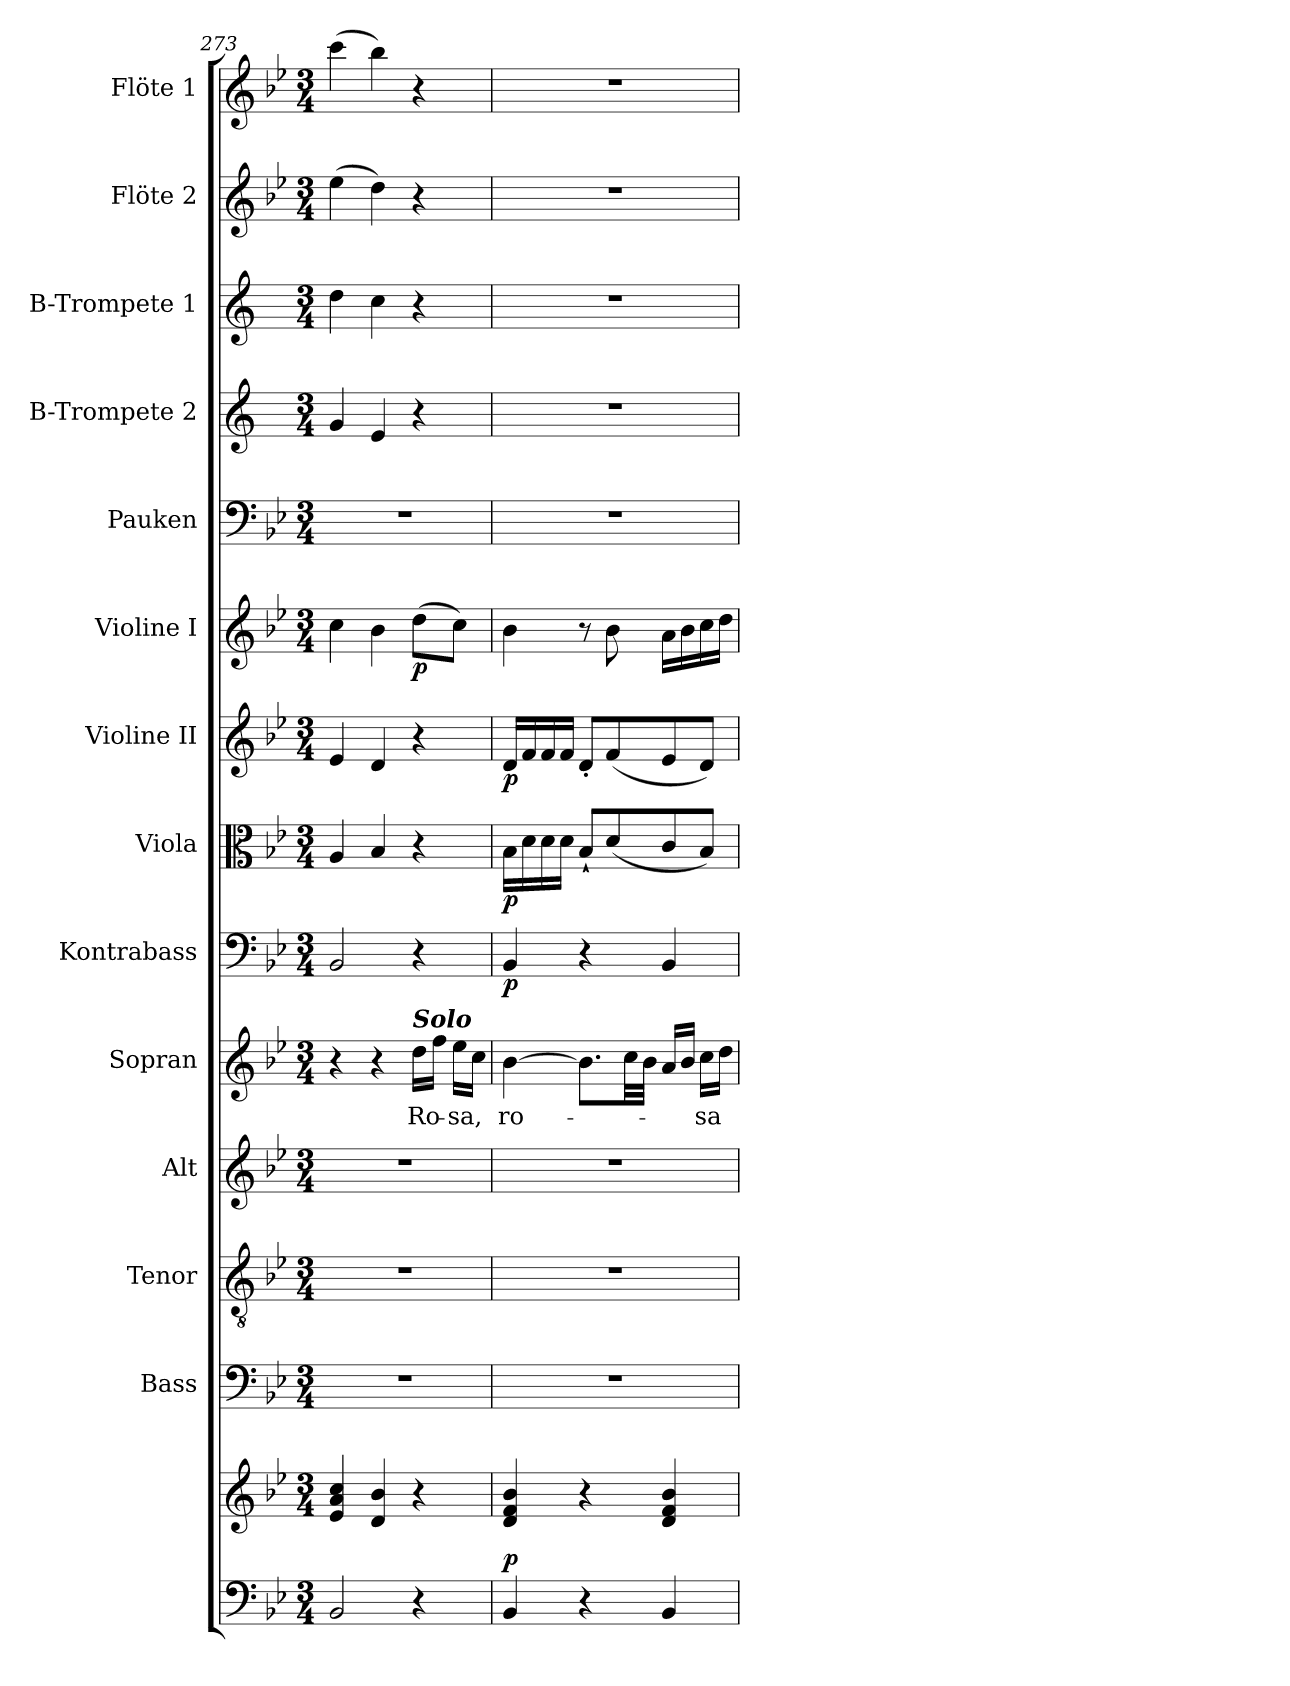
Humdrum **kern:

**kern	**kern	**dynam	**kern	**kern	**kern	**kern	**text	**kern	**dynam	**kern	**dynam	**kern	**dynam	**kern	**dynam	**kern	**kern	**kern	**kern	**kern
*part14	*part14	*part14	*part13	*part12	*part11	*part10	*part10	*part9	*part9	*part8	*part8	*part7	*part7	*part6	*part6	*part5	*part4	*part3	*part2	*part1
*staff15	*staff14	*staff14/15	*staff13	*staff12	*staff11	*staff10	*staff10	*staff9	*staff9	*staff8	*staff8	*staff7	*staff7	*staff6	*staff6	*staff5	*staff4	*staff3	*staff2	*staff1
*	*	*	*I"Bass	*I"Tenor	*I"Alt	*I"Sopran	*	*I"Kontrabass	*	*I"Viola	*	*I"Violine II	*	*I"Violine I	*	*I"Pauken	*I"B-Trompete 2	*I"B-Trompete 1	*I"Flöte 2	*I"Flöte 1
*	*	*	*I'B.	*I'T.	*I'A.	*I'S.	*	*I'Kb.	*	*I'Vla.	*	*I'Vl. II	*	*I'Vl. I	*	*I'Pk.	*I'B Trp. 2	*I'B Trp. 1	*I'Fl. 2	*I'Fl. 1
*clefF4	*clefG2	*	*clefF4	*clefGv2	*clefG2	*clefG2	*	*clefF4	*	*clefC3	*	*clefG2	*	*clefG2	*	*clefF4	*clefG2	*clefG2	*clefG2	*clefG2
*	*	*	*	*	*	*	*	*ITrd7c12	*	*	*	*	*	*	*	*	*ITrd1c2	*ITrd1c2	*	*
*k[b-e-]	*k[b-e-]	*	*k[b-e-]	*k[b-e-]	*k[b-e-]	*k[b-e-]	*	*k[b-e-]	*	*k[b-e-]	*	*k[b-e-]	*	*k[b-e-]	*	*k[b-e-]	*k[b-e-]	*k[b-e-]	*k[b-e-]	*k[b-e-]
*B-:	*B-:	*	*B-:	*B-:	*B-:	*B-:	*	*B-:	*	*B-:	*	*B-:	*	*B-:	*	*B-:	*B-:	*B-:	*B-:	*B-:
*M3/4	*M3/4	*	*M3/4	*M3/4	*M3/4	*M3/4	*	*M3/4	*	*M3/4	*	*M3/4	*	*M3/4	*	*M3/4	*M3/4	*M3/4	*M3/4	*M3/4
=273	=273	=273	=273	=273	=273	=273	=273	=273	=273	=273	=273	=273	=273	=273	=273	=273	=273	=273	=273	=273
2BB-/	4e-/ 4a/ 4cc/	.	2.r	2.r	2.r	4r	.	2BBB-/	.	4A/	.	4e-/	.	4cc\	.	2.r	4f/	4cc\	(>4ee-\	(>4ccc\
.	4d/ 4b-/	.	.	.	.	4r	.	.	.	4B-/	.	4d/	.	4b-\	.	.	4d/	4b-\	4dd\)	4bb-\)
!	!	!	!	!	!	!LO:TX:a:Bi:t=Solo	!	!	!	!	!	!	!	!	!	!	!	!	!	!
!	!	!	!	!	!	!	!LO:LY:b	!	!	!	!	!	!	!	!LO:DY:b	!	!	!	!	!
4r	4r	.	.	.	.	16dd\LL	Ro-	4r	.	4r	.	4r	.	(>8dd\L	p	.	4r	4r	4r	4r
.	.	.	.	.	.	16ff\JJ	.	.	.	.	.	.	.	.	.	.	.	.	.	.
!	!	!	!	!	!	!	!LO:LY:b	!	!	!	!	!	!	!	!	!	!	!	!	!
.	.	.	.	.	.	16ee-\LL	-sa,	.	.	.	.	.	.	8cc\J)	.	.	.	.	.	.
.	.	.	.	.	.	16cc\JJ	.	.	.	.	.	.	.	.	.	.	.	.	.	.
=274	=274	=274	=274	=274	=274	=274	=274	=274	=274	=274	=274	=274	=274	=274	=274	=274	=274	=274	=274	=274
!	!	!LO:DY:a=2	!	!	!	!	!LO:LY:b	!	!LO:DY:b	!	!LO:DY:b	!	!LO:DY:b	!	!	!	!	!	!	!
4BB-/	4d/ 4f/ 4b-/	p	2.r	2.r	2.r	[4b-\	ro-	4BBB-/	p	16B-\LL	p	16d/LL	p	4b-\	.	2.r	2.r	2.r	2.r	2.r
.	.	.	.	.	.	.	.	.	.	16d\	.	16f/	.	.	.	.	.	.	.	.
.	.	.	.	.	.	.	.	.	.	16d\	.	16f/	.	.	.	.	.	.	.	.
.	.	.	.	.	.	.	.	.	.	16d\JJ	.	16f/JJ	.	.	.	.	.	.	.	.
4r	4r	.	.	.	.	8.b-\L]	.	4r	.	8B-`</L	.	8d'</L	.	8r	.	.	.	.	.	.
.	.	.	.	.	.	.	.	.	.	(<8d/	.	(<8f/	.	8b-\	.	.	.	.	.	.
.	.	.	.	.	.	32cc\LL	.	.	.	.	.	.	.	.	.	.	.	.	.	.
.	.	.	.	.	.	32b-\JJJ	.	.	.	.	.	.	.	.	.	.	.	.	.	.
4BB-/	4d/ 4f/ 4b-/	.	.	.	.	16a/LL	.	4BBB-/	.	8c/	.	8e-/	.	16a\LL	.	.	.	.	.	.
.	.	.	.	.	.	16b-/JJ	.	.	.	.	.	.	.	16b-\	.	.	.	.	.	.
!	!	!	!	!	!	!	!LO:LY:b	!	!	!	!	!	!	!	!	!	!	!	!	!
.	.	.	.	.	.	16cc\LL	-sa	.	.	8B-/J)	.	8d/J)	.	16cc\	.	.	.	.	.	.
.	.	.	.	.	.	16dd\JJ	.	.	.	.	.	.	.	16dd\JJ	.	.	.	.	.	.
=	=	=	=	=	=	=	=	=	=	=	=	=	=	=	=	=	=	=	=	=
*-	*-	*-	*-	*-	*-	*-	*-	*-	*-	*-	*-	*-	*-	*-	*-	*-	*-	*-	*-	*-
